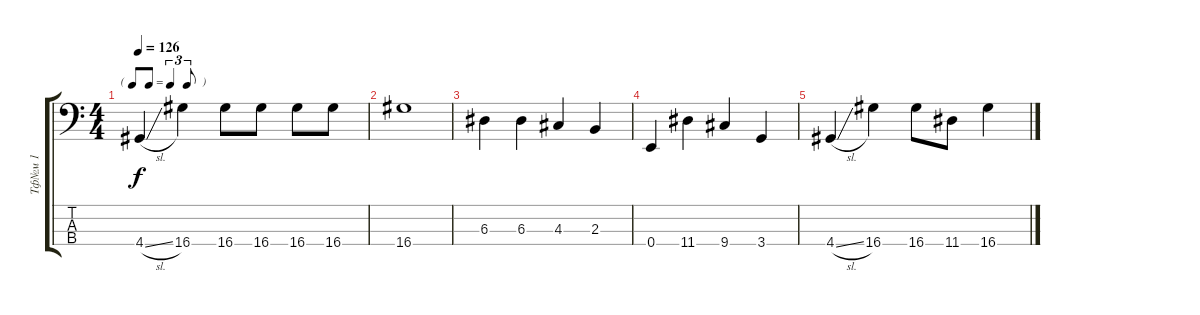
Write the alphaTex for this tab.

\track ("Тф№м 1" "Тф№м 1") {instrument electricbassfinger}
\staff {score tabs}
\tuning (G2 D2 A1 E1) {hide}
\ts (4 4)
\tf triplet8th
\tempo 126
\clef f4
\ks c
4.4{sl}.4{dy f} 16.4.4 16.4.8 16.4.8 16.4.8 16.4.8 |
16.4.1 |
6.3.4 6.3.4 4.3.4 2.3.4 |
0.4.4 11.4.4 9.4.4 3.4.4 |
4.4{sl}.4 16.4.4 16.4.8 11.4.8 16.4.4
